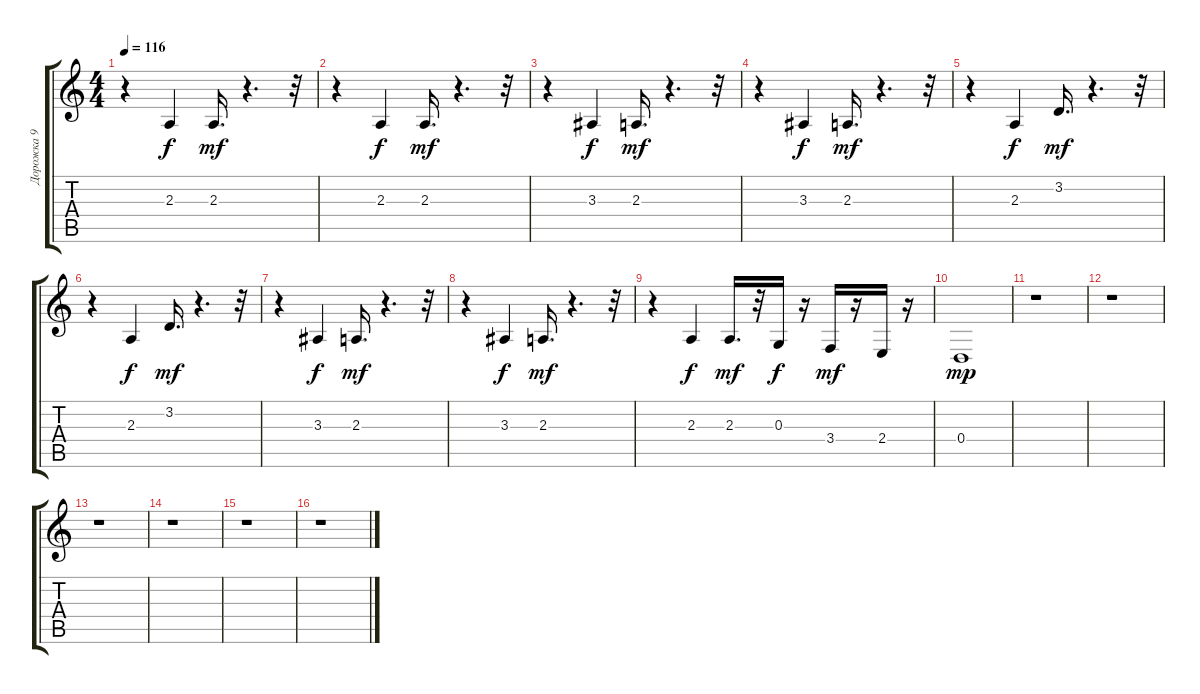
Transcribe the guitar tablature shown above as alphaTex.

\track ("Дорожка 9" "Дорожка 9") {instrument cello}
\staff {score tabs}
\tuning (E4 B3 G3 D3 A2 E2) {hide}
\ts (4 4)
\tempo 116
\clef g2
\ks c
r.4{dy mf} 2.3.4{dy f} 2.3.16{d dy mf} r.4{d} r.32 |
r.4 2.3.4{dy f} 2.3.16{d dy mf} r.4{d} r.32 |
r.4 3.3.4{dy f} 2.3.16{d dy mf} r.4{d} r.32 |
r.4 3.3.4{dy f} 2.3.16{d dy mf} r.4{d} r.32 |
r.4 2.3.4{dy f} 3.2.16{d dy mf} r.4{d} r.32 |
r.4 2.3.4{dy f} 3.2.16{d dy mf} r.4{d} r.32 |
r.4 3.3.4{dy f} 2.3.16{d dy mf} r.4{d} r.32 |
r.4 3.3.4{dy f} 2.3.16{d dy mf} r.4{d} r.32 |
r.4 2.3.4{dy f} 2.3.16{d dy mf} r.32 0.3.16{dy f} r.16 3.4.16{dy mf} r.16 2.4.16 r.16 |
0.4.1{dy mp} |
r.1 |
r.1 |
r.1 |
r.1 |
r.1 |
r.1
